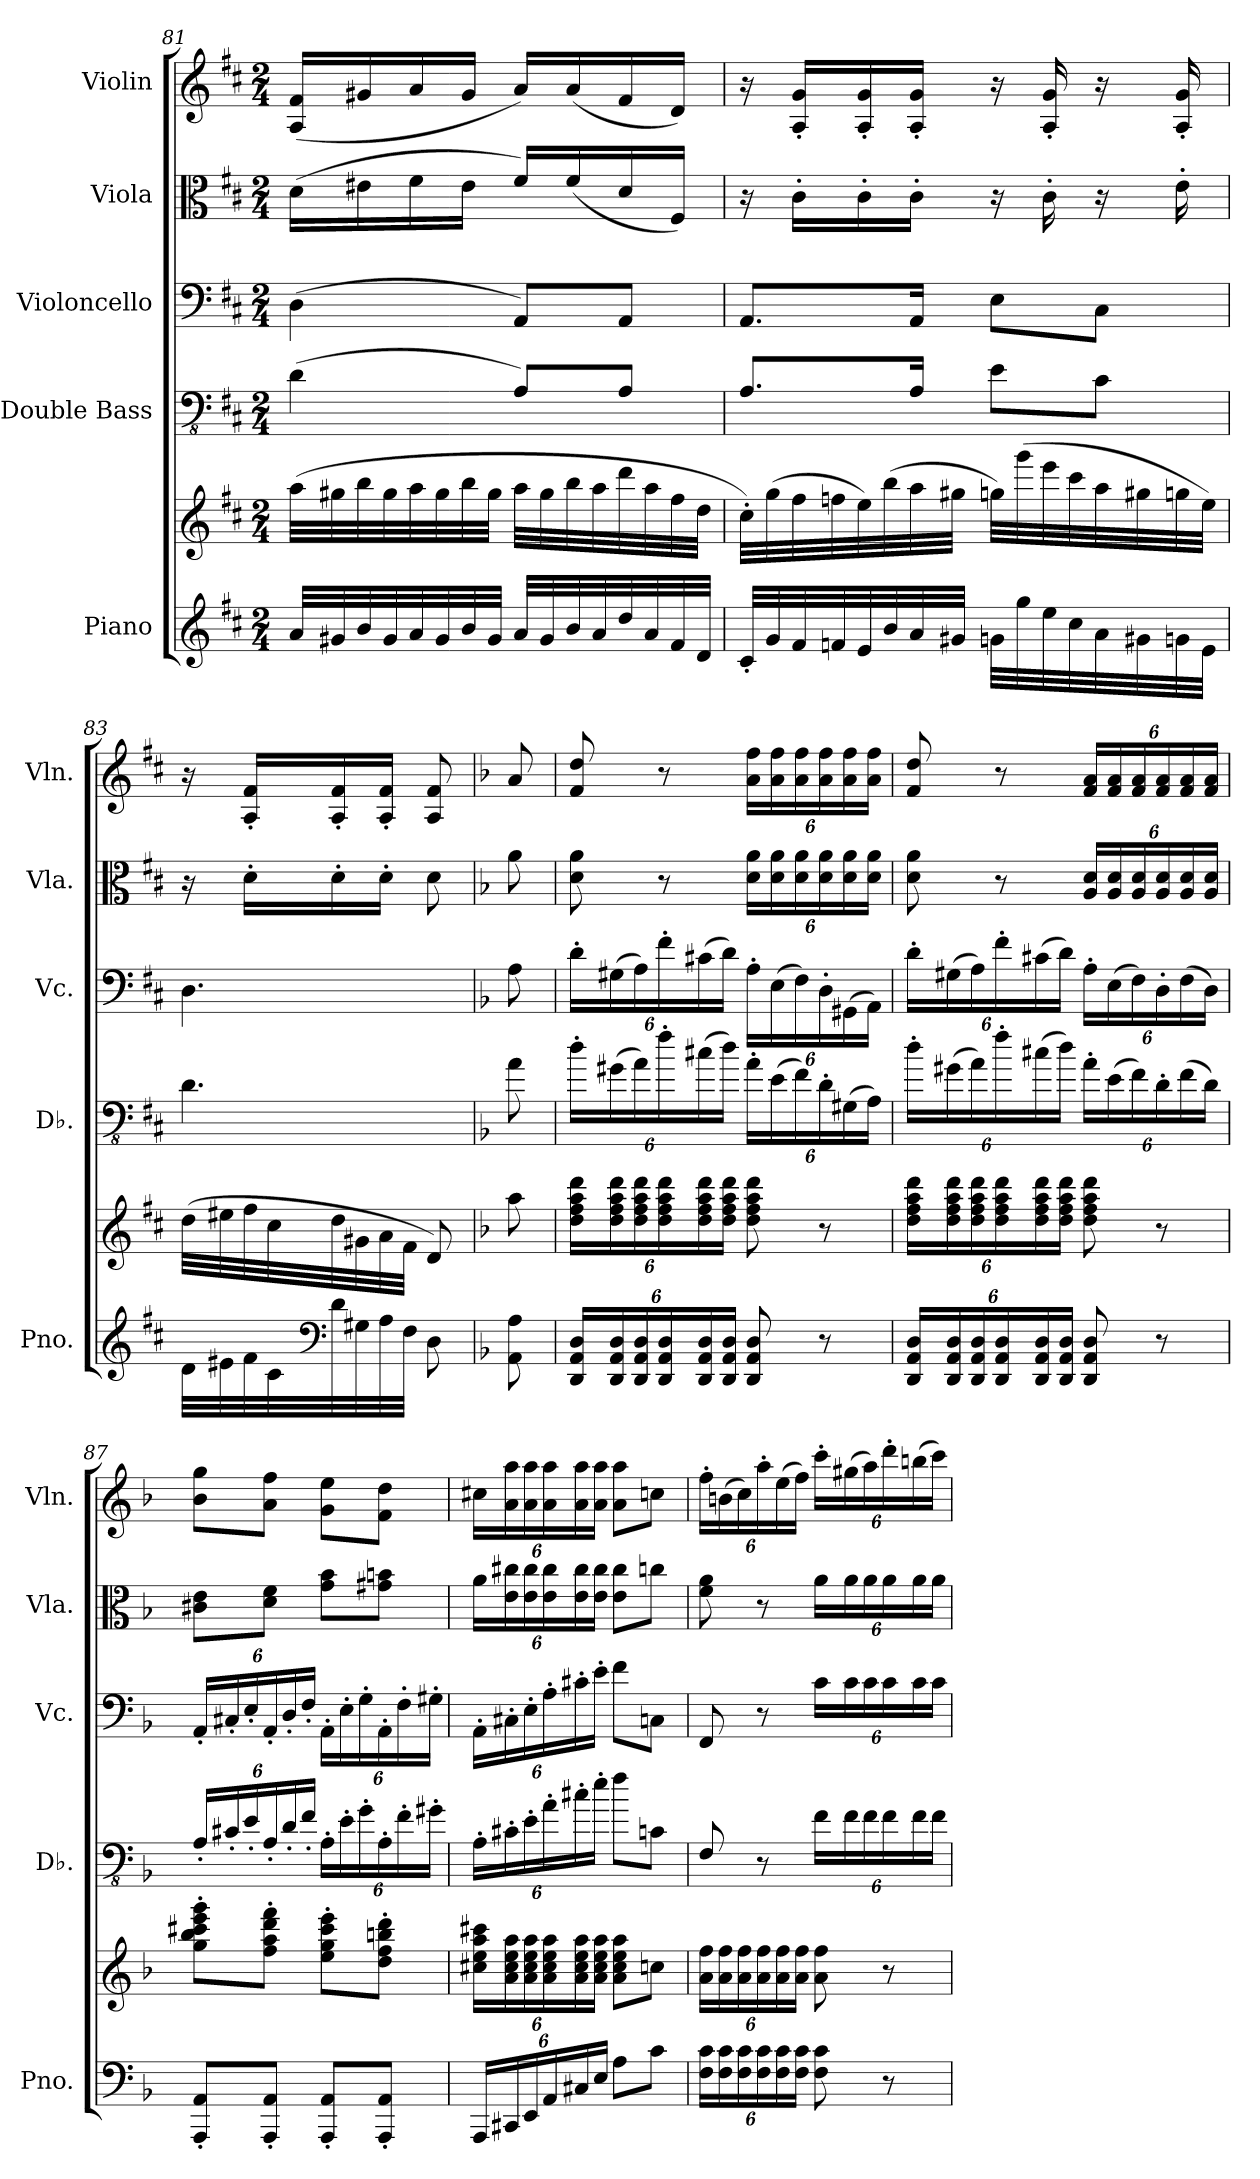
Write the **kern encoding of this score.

**kern	**kern	**kern	**kern	**kern	**kern
*part5	*part5	*part4	*part3	*part2	*part1
*staff6	*staff5	*staff4	*staff3	*staff2	*staff1
*I"Piano	*	*I"Double Bass	*I"Violoncello	*I"Viola	*I"Violin
*I'Pno.	*	*I'Db.	*I'Vc.	*I'Vla.	*I'Vln.
!!LO:PB:g=z
*clefG2	*clefG2	*clefFv4	*clefF4	*clefC3	*clefG2
*	*	*ITrd7c12	*	*	*
*k[f#c#]	*k[f#c#]	*k[f#c#]	*k[f#c#]	*k[f#c#]	*k[f#c#]
*M2/4	*M2/4	*M2/4	*M2/4	*M2/4	*M2/4
=81	=81	=81	=81	=81	=81
32a/LLL	(32aa\LLL	(4DD\	(4D\	(16d\LL	(16A/ 16f#/LL
32g#X/	32gg#X\	.	.	.	.
32b/	32bb\	.	.	16e#X\	16g#X/
32g#/	32gg#\	.	.	.	.
32a/	32aa\	.	.	16f#\	16a/
32g#/	32gg#\	.	.	.	.
32b/	32bb\	.	.	16e#\JJ	16g#/JJ
32g#/JJJ	32gg#\JJJ	.	.	.	.
32a/LLL	32aa\LLL	8AAA/L)	8AA/L)	16f#/LL)	16a/LL)
32g#/	32gg#\	.	.	.	.
32b/	32bb\	.	.	(16f#/	(16a/
32a/	32aa\	.	.	.	.
32dd/	32ddd\	8AAA/J	8AA/J	16d/	16f#/
32a/	32aa\	.	.	.	.
32f#/	32ff#\	.	.	16F#/JJ)	16d/JJ)
32d/JJJ	32dd\JJJ	.	.	.	.
=82	=82	=82	=82	=82	=82
32c#'/LLL	32cc#'\LLL)	8.AAA/L	8.AA/L	16r	16r
32g/	(32gg\	.	.	.	.
32f#/	32ff#\	.	.	16c#'\LL	16A/' 16g/'LL
32fn/	32ffn\	.	.	.	.
32e/	32ee\)	.	.	16c#'\	16A/' 16g/'
32b/	(32bb\	.	.	.	.
32a/	32aa\	16AAA/Jk	16AA/Jk	16c#'\JJ	16A/' 16g/'JJ
32g#X/JJJ	32gg#X\JJJ	.	.	.	.
32gn\LLL	32ggn\LLL)	8EE\L	8E\L	16r	16r
32gg\	(32ggg\	.	.	.	.
32ee\	32eee\	.	.	16c#'\	16A/' 16g/'
32cc#\	32ccc#\	.	.	.	.
32a\	32aa\	8CC#\J	8C#\J	16r	16r
32g#X\	32gg#X\	.	.	.	.
32gn\	32ggn\	.	.	16e'\	16A/' 16g/'
32e\JJJ	32ee\JJJ)	.	.	.	.
!!LO:LB:g=z
=83	=83	=83	=83	=83	=83
32d\LLL	(32dd\LLL	4.DD\	4.D\	16r	16r
32e#X\	32ee#X\	.	.	.	.
32f#\	32ff#\	.	.	16d'\LL	16A/' 16f#/'LL
32c#\	32cc#\	.	.	.	.
*clefF4	*	*	*	*	*
32d\	32dd\	.	.	16d'\	16A/' 16f#/'
32G#X\	32g#X\	.	.	.	.
32A\	32a\	.	.	16d'\JJ	16A/' 16f#/'JJ
32F#\JJJ	32f#\JJJ	.	.	.	.
8D\	8d/)	.	.	8d\	8A/ 8f#/
=84	=84	=84	=84	=84	=84
*k[b-]	*k[b-]	*k[b-]	*k[b-]	*k[b-]	*k[b-]
8AA\ 8A\	8aa\	8AA\	8A\	8a\	8a/
=85	=85	=85	=85	=85	=85
*Xbrackettup	*Xbrackettup	*Xbrackettup	*Xbrackettup	*	*
24DD/ 24AA/ 24D/LL	24dd\ 24ff\ 24aa\ 24ddd\LL	24D'\LL	24d'\LL	8d\ 8a\	8f/ 8dd/
24DD/ 24AA/ 24D/	24dd\ 24ff\ 24aa\ 24ddd\	(24GG#X\	(24G#X\	.	.
24DD/ 24AA/ 24D/	24dd\ 24ff\ 24aa\ 24ddd\	24AA\)	24A\)	.	.
24DD/ 24AA/ 24D/	24dd\ 24ff\ 24aa\ 24ddd\	24F'\	24f'\	8r	8r
24DD/ 24AA/ 24D/	24dd\ 24ff\ 24aa\ 24ddd\	(24C#X\	(24c#X\	.	.
24DD/ 24AA/ 24D/JJ	24dd\ 24ff\ 24aa\ 24ddd\JJ	24D\JJ)	24d\JJ)	.	.
*	*	*	*	*Xbrackettup	*Xbrackettup
8DD/ 8AA/ 8D/	8dd\ 8ff\ 8aa\ 8ddd\	24AA'\LL	24A'\LL	24d\ 24a\LL	24a\ 24ff\LL
.	.	(24EE\	(24E\	24d\ 24a\	24a\ 24ff\
.	.	24FF\)	24F\)	24d\ 24a\	24a\ 24ff\
8r	8r	24DD'\	24D'\	24d\ 24a\	24a\ 24ff\
.	.	(24GGG#X\	(24GG#X\	24d\ 24a\	24a\ 24ff\
.	.	24AAA\JJ)	24AA\JJ)	24d\ 24a\JJ	24a\ 24ff\JJ
!!LO:PB:g=z
=86	=86	=86	=86	=86	=86
24DD/ 24AA/ 24D/LL	24dd\ 24ff\ 24aa\ 24ddd\LL	24D'\LL	24d'\LL	8d\ 8a\	8f/ 8dd/
24DD/ 24AA/ 24D/	24dd\ 24ff\ 24aa\ 24ddd\	(24GG#X\	(24G#X\	.	.
24DD/ 24AA/ 24D/	24dd\ 24ff\ 24aa\ 24ddd\	24AA\)	24A\)	.	.
24DD/ 24AA/ 24D/	24dd\ 24ff\ 24aa\ 24ddd\	24F'\	24f'\	8r	8r
24DD/ 24AA/ 24D/	24dd\ 24ff\ 24aa\ 24ddd\	(24C#X\	(24c#X\	.	.
24DD/ 24AA/ 24D/JJ	24dd\ 24ff\ 24aa\ 24ddd\JJ	24D\JJ)	24d\JJ)	.	.
8DD/ 8AA/ 8D/	8dd\ 8ff\ 8aa\ 8ddd\	24AA'\LL	24A'\LL	24A/ 24d/LL	24f/ 24a/LL
.	.	(24EE\	(24E\	24A/ 24d/	24f/ 24a/
.	.	24FF\)	24F\)	24A/ 24d/	24f/ 24a/
8r	8r	24DD'\	24D'\	24A/ 24d/	24f/ 24a/
.	.	(24FF\	(24F\	24A/ 24d/	24f/ 24a/
.	.	24DD\JJ)	24D\JJ)	24A/ 24d/JJ	24f/ 24a/JJ
=87	=87	=87	=87	=87	=87
8AAA/' 8AA/'L	8gg\' 8bb-\' 8ccc#X\' 8eee\' 8ggg\'L	24AAA'/LL	24AA'/LL	8c#X\ 8e\L	8b-\ 8gg\L
.	.	24CC#X'/	24C#X'/	.	.
.	.	24EE'/	24E'/	.	.
8AAA/' 8AA/'J	8ff\' 8aa\' 8ddd\' 8fff\'J	24AAA'/	24AA'/	8d\ 8f\J	8a\ 8ff\J
.	.	24DD'/	24D'/	.	.
.	.	24FF'/JJ	24F'/JJ	.	.
8AAA/' 8AA/'L	8ee\' 8gg\' 8ccc#\' 8eee\'L	24AAA'\LL	24AA'\LL	8g\ 8b-\L	8g\ 8ee\L
.	.	24EE'\	24E'\	.	.
.	.	24GG'\	24G'\	.	.
8AAA/' 8AA/'J	8dd\' 8ff\' 8bbn\' 8ddd\'J	24AAA'\	24AA'\	8g#X\ 8bn\J	8f\ 8dd\J
.	.	24FF'\	24F'\	.	.
.	.	24GG#X'\JJ	24G#X'\JJ	.	.
=88	=88	=88	=88	=88	=88
24AAA/LL	24cc#X\ 24ee\ 24aa\ 24ccc#X\LL	24AAA'\LL	24AA'\LL	24a\LL	24cc#X\LL
24CC#X/	24a\ 24cc#\ 24ee\ 24aa\	24CC#X'\	24C#X'\	24e\ 24cc#X\	24a\ 24aa\
24EE/	24a\ 24cc#\ 24ee\ 24aa\	24EE'\	24E'\	24e\ 24cc#\	24a\ 24aa\
24AA/	24a\ 24cc#\ 24ee\ 24aa\	24AA'\	24A'\	24e\ 24cc#\	24a\ 24aa\
24C#X/	24a\ 24cc#\ 24ee\ 24aa\	24C#X'\	24c#X'\	24e\ 24cc#\	24a\ 24aa\
24E/JJ	24a\ 24cc#\ 24ee\ 24aa\JJ	24E'\JJ	24e'\JJ	24e\ 24cc#\JJ	24a\ 24aa\JJ
8A\L	8a\ 8cc#\ 8ee\ 8aa\L	8F\L	8f\L	8e\ 8cc#\L	8a\ 8aa\L
8c\J	8ccn\J	8CCn\J	8Cn\J	8ccn\J	8ccn\J
!!LO:LB:g=z
=89	=89	=89	=89	=89	=89
24F\ 24c\LL	24a\ 24ff\LL	8FFF/	8FF/	8f\ 8a\	24ff'\LL
24F\ 24c\	24a\ 24ff\	.	.	.	(24bn\
24F\ 24c\	24a\ 24ff\	.	.	.	24cc\)
24F\ 24c\	24a\ 24ff\	8r	8r	8r	24aa'\
24F\ 24c\	24a\ 24ff\	.	.	.	(24ee\
24F\ 24c\JJ	24a\ 24ff\JJ	.	.	.	24ff\JJ)
8F\ 8c\	8a\ 8ff\	24FF\LL	24c\LL	24a\LL	24ccc'\LL
.	.	24FF\	24c\	24a\	(24gg#X\
.	.	24FF\	24c\	24a\	24aa\)
8r	8r	24FF\	24c\	24a\	24ddd'\
.	.	24FF\	24c\	24a\	(24bbn\
.	.	24FF\JJ	24c\JJ	24a\JJ	24ccc\JJ)
=	=	=	=	=	=
*-	*-	*-	*-	*-	*-
